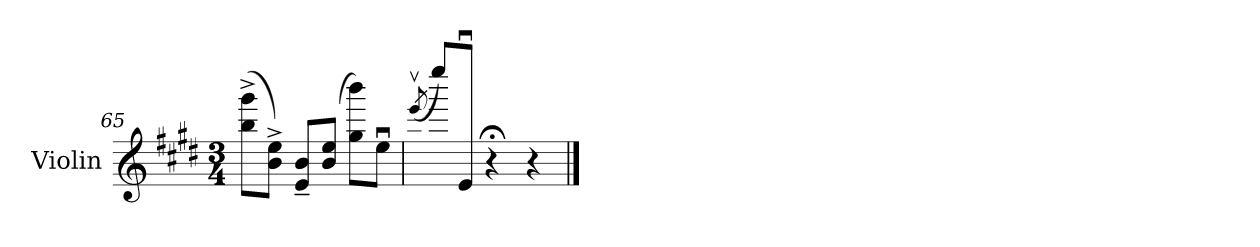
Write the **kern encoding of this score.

**kern
*part1
*staff1
*I"Violin
*I'Vln.
*clefG2
*k[f#c#g#d#]
*M3/4
=65
(>8bb\^ 8ggg#\^L
8b\^ 8ee\^J)
8e/~ 8b/~L
(>8b/ 8ee/J
8gg#\ 8bbb\L)
8eeu\J
=66
(>8qeeev/
8eeee\L)
8eu/J
4r;<
4r
==
*-
